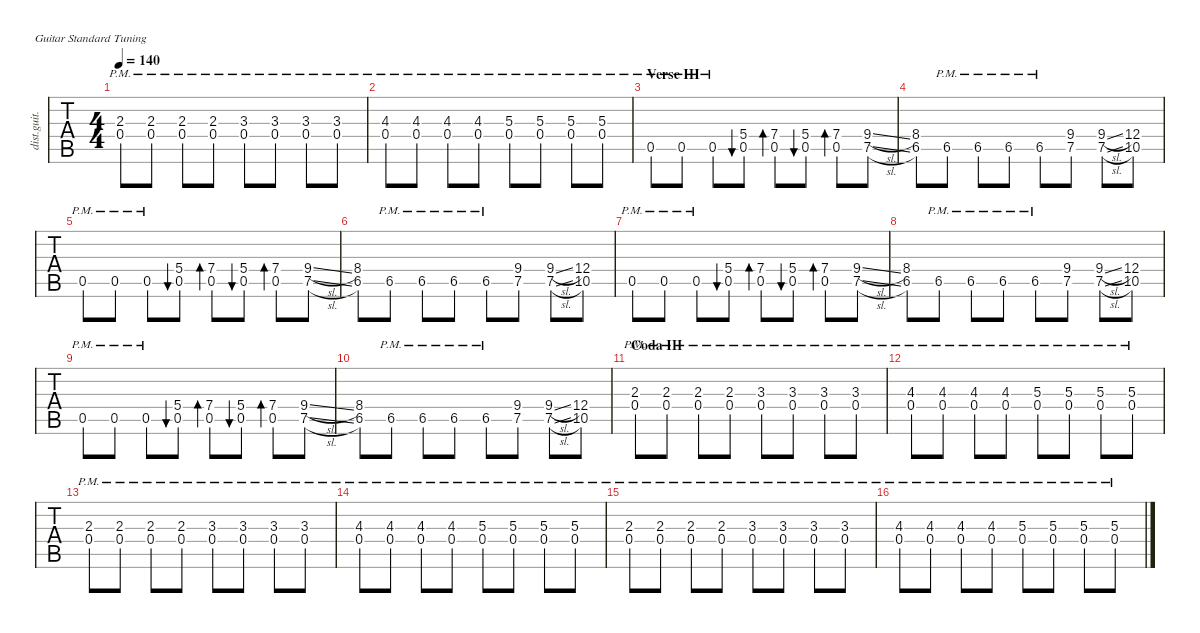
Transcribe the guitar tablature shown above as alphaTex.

\defaultSystemsLayout 4
\hideDynamics
\bracketExtendMode nobrackets
\otherSystemsTrackNameOrientation horizontal
\track ("Rhythm Guitar 2" "dist.guit.") {multiBarRest instrument distortionguitar}
\staff {tabs}
\tuning (E4 B3 G3 D3 A2 E2)
\ts (4 4)
\tempo 140
\clef g2
\ks c
(0.4{pm} 2.3{pm}).8{dy mf} (0.4{pm} 2.3{pm}).8 (0.4{pm} 2.3{pm}).8 (0.4{pm} 2.3{pm}).8 (0.4{pm} 3.3{pm acc #}).8 (0.4{pm} 3.3{pm acc #}).8 (0.4{pm} 3.3{pm acc #}).8 (0.4{pm} 3.3{pm acc #}).8 |
(0.4{pm} 4.3{pm}).8 (0.4{pm} 4.3{pm}).8 (0.4{pm} 4.3{pm}).8 (0.4{pm} 4.3{pm}).8 (0.4{pm} 5.3{pm}).8 (0.4{pm} 5.3{pm}).8 (0.4{pm} 5.3{pm}).8 (0.4{pm} 5.3{pm}).8 |
\section ("" "Verse III")
0.5{pm}.8 0.5{pm}.8 0.5{pm}.8 (5.4 0.5).8{bu 30} (7.4 0.5).8{bd 30} (5.4 0.5).8{bu 30} (7.4 0.5).8{bd 30} (7.5{sl} 9.4{sl}).8 |
(6.5{acc #} 8.4{acc #}).8 6.5{pm acc #}.8 6.5{pm acc #}.8 6.5{pm acc #}.8 6.5{pm acc #}.8 (7.5 9.4).8 (7.5{sl} 9.4{sl}).8 (10.5 12.4).8 |
0.5{pm}.8 0.5{pm}.8 0.5{pm}.8 (5.4 0.5).8{bu 30} (7.4 0.5).8{bd 30} (5.4 0.5).8{bu 30} (7.4 0.5).8{bd 30} (7.5{sl} 9.4{sl}).8 |
(6.5{acc #} 8.4{acc #}).8 6.5{pm acc #}.8 6.5{pm acc #}.8 6.5{pm acc #}.8 6.5{pm acc #}.8 (7.5 9.4).8 (7.5{sl} 9.4{sl}).8 (10.5 12.4).8 |
0.5{pm}.8 0.5{pm}.8 0.5{pm}.8 (5.4 0.5).8{bu 30} (7.4 0.5).8{bd 30} (5.4 0.5).8{bu 30} (7.4 0.5).8{bd 30} (7.5{sl} 9.4{sl}).8 |
(6.5{acc #} 8.4{acc #}).8 6.5{pm acc #}.8 6.5{pm acc #}.8 6.5{pm acc #}.8 6.5{pm acc #}.8 (7.5 9.4).8 (7.5{sl} 9.4{sl}).8 (10.5 12.4).8 |
0.5{pm}.8 0.5{pm}.8 0.5{pm}.8 (5.4 0.5).8{bu 30} (7.4 0.5).8{bd 30} (5.4 0.5).8{bu 30} (7.4 0.5).8{bd 30} (7.5{sl} 9.4{sl}).8 |
(6.5{acc #} 8.4{acc #}).8 6.5{pm acc #}.8 6.5{pm acc #}.8 6.5{pm acc #}.8 6.5{pm acc #}.8 (7.5 9.4).8 (7.5{sl} 9.4{sl}).8 (10.5 12.4).8 |
\section ("" "Coda III")
(0.4{pm} 2.3{pm}).8 (0.4{pm} 2.3{pm}).8 (0.4{pm} 2.3{pm}).8 (0.4{pm} 2.3{pm}).8 (0.4{pm} 3.3{pm acc #}).8 (0.4{pm} 3.3{pm acc #}).8 (0.4{pm} 3.3{pm acc #}).8 (0.4{pm} 3.3{pm acc #}).8 |
(0.4{pm} 4.3{pm}).8 (0.4{pm} 4.3{pm}).8 (0.4{pm} 4.3{pm}).8 (0.4{pm} 4.3{pm}).8 (0.4{pm} 5.3{pm}).8 (0.4{pm} 5.3{pm}).8 (0.4{pm} 5.3{pm}).8 (0.4{pm} 5.3{pm}).8 |
(0.4{pm} 2.3{pm}).8 (0.4{pm} 2.3{pm}).8 (0.4{pm} 2.3{pm}).8 (0.4{pm} 2.3{pm}).8 (0.4{pm} 3.3{pm acc #}).8 (0.4{pm} 3.3{pm acc #}).8 (0.4{pm} 3.3{pm acc #}).8 (0.4{pm} 3.3{pm acc #}).8 |
(0.4{pm} 4.3{pm}).8 (0.4{pm} 4.3{pm}).8 (0.4{pm} 4.3{pm}).8 (0.4{pm} 4.3{pm}).8 (0.4{pm} 5.3{pm}).8 (0.4{pm} 5.3{pm}).8 (0.4{pm} 5.3{pm}).8 (0.4{pm} 5.3{pm}).8 |
(0.4{pm} 2.3{pm}).8 (0.4{pm} 2.3{pm}).8 (0.4{pm} 2.3{pm}).8 (0.4{pm} 2.3{pm}).8 (0.4{pm} 3.3{pm acc #}).8 (0.4{pm} 3.3{pm acc #}).8 (0.4{pm} 3.3{pm acc #}).8 (0.4{pm} 3.3{pm acc #}).8 |
(0.4{pm} 4.3{pm}).8 (0.4{pm} 4.3{pm}).8 (0.4{pm} 4.3{pm}).8 (0.4{pm} 4.3{pm}).8 (0.4{pm} 5.3{pm}).8 (0.4{pm} 5.3{pm}).8 (0.4{pm} 5.3{pm}).8 (0.4{pm} 5.3{pm}).8
